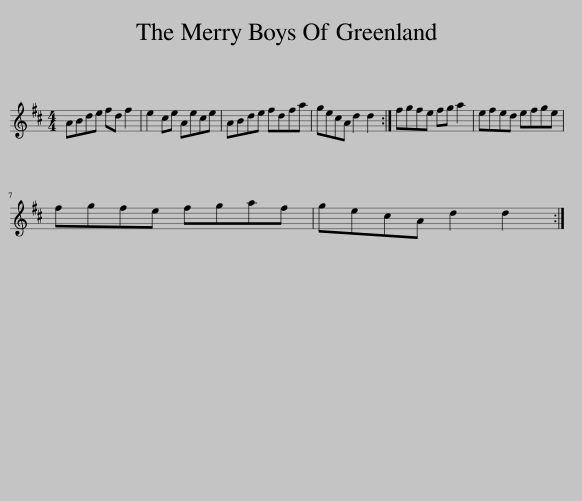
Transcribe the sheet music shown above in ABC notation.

X:1
L:1/8
M:4/4
I:linebreak $
K:D
V:1 treble
V:1
 ABde fd f2 | e2 ce Aece | ABde fdfa | gecA d2 d2 :| fgfe fg a2 | %5
 efed efge |$ fgfe fgaf | gecA d2 d2 :| %8
